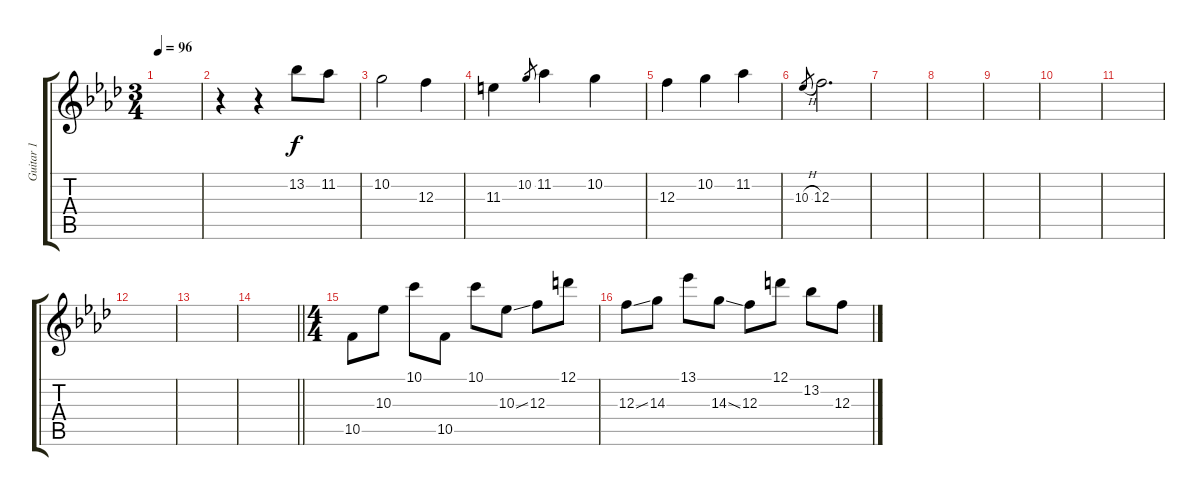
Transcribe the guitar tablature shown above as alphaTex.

\track ("Guitar 1" "Guitar 1") {solo instrument acousticguitarnylon}
\staff {score tabs}
\tuning (D4 A3 F3 C3 G2 D2) {hide}
\ts (3 4)
\tempo 96
\clef g2
\ks fminor
|
r.4 r.4 13.2.8 11.2.8 |
10.2.2 12.3.4 |
11.3.4 10.2.8{gr} 11.2.4 10.2.4 |
12.3.4 10.2.4 11.2.4 |
10.3{h}.8{gr} 12.3.2{d} |
|
|
|
|
|
|
|
\barLineRight lightlight
|
\ts (4 4)
10.5.8 10.3.8 10.1.8 10.5.8 10.1.8 10.3{ss}.8 12.3.8 12.1.8 |
12.3{ss}.8 14.3.8 13.1.8 14.3{ss}.8 12.3.8 12.1.8 13.2.8 12.3.8
